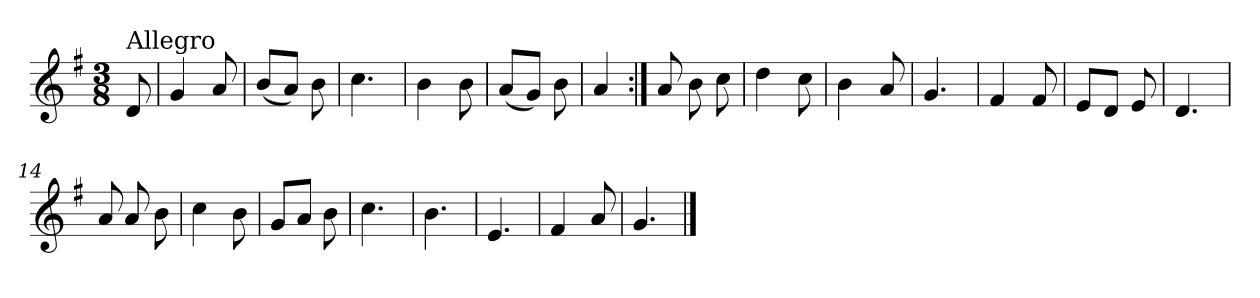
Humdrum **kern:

**kern
*part1
*staff1
*clefG2
*k[f#]
*G:
*M3/8
=
!LO:TX:a:t=Allegro
8d/
=1
4g/
8a/
=2
(<8b/L
8a/J)
8b\
=3
4.cc\
=4
4b\
8b\
=5
(<8a/L
8g/J)
8b\
=6
4a/
=7:|!
8a/
8b\
8cc\
=8
4dd\
8cc\
=9
4b\
8a/
=10
4.g/
=11
4f#/
8f#/
!!LO:LB:g=z
=12
8e/L
8d/J
8e/
=13
4.d/
=14
8a/
8a/
8b\
=15
4cc\
8b\
=16
8g/L
8a/J
8b\
=17
4.cc\
=18
4.b\
=19
4.e/
=20
4f#/
8a/
=21
4.g/
==
*-
